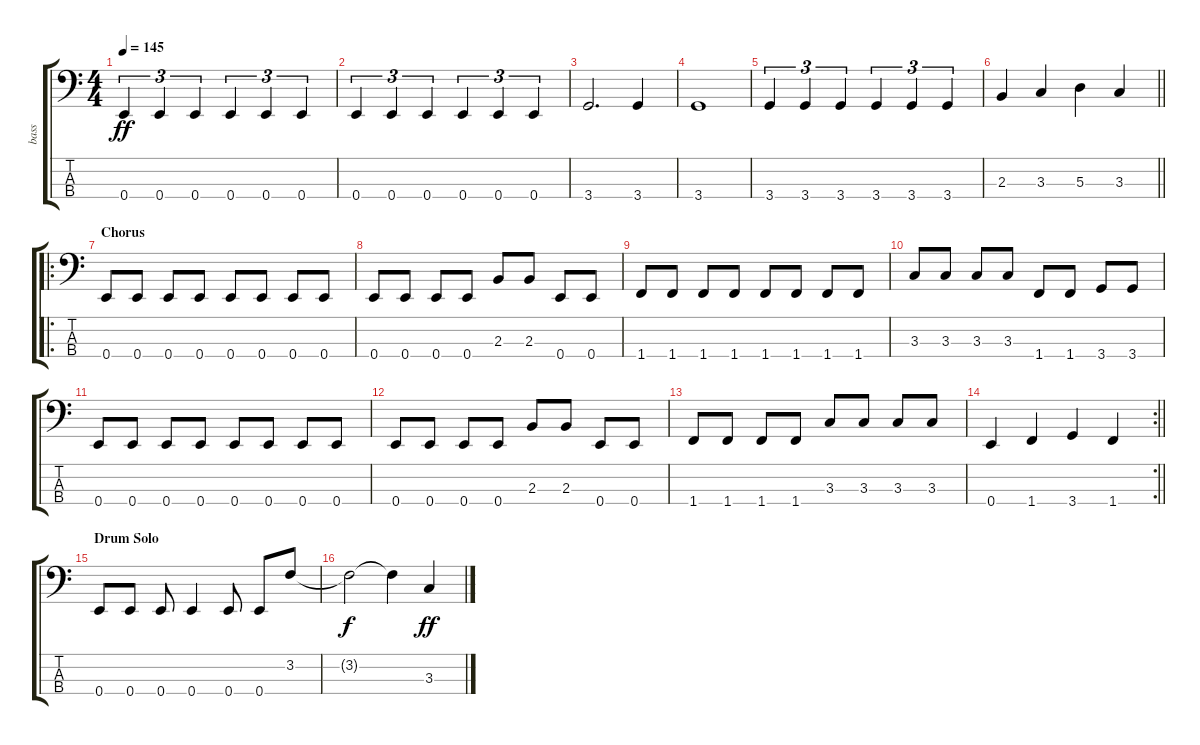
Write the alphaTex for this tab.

\track ("bass" "bass") {instrument electricbassfinger}
\staff {score tabs}
\tuning (G2 D2 A1 E1) {hide}
\ts (4 4)
\tempo 145
\clef f4
\ks c
0.4.4{tu (3 2) dy ff} 0.4.4{tu (3 2)} 0.4.4{tu (3 2)} 0.4.4{tu (3 2)} 0.4.4{tu (3 2)} 0.4.4{tu (3 2)} |
0.4.4{tu (3 2)} 0.4.4{tu (3 2)} 0.4.4{tu (3 2)} 0.4.4{tu (3 2)} 0.4.4{tu (3 2)} 0.4.4{tu (3 2)} |
3.4.2{d} 3.4.4 |
3.4.1 |
3.4.4{tu (3 2)} 3.4.4{tu (3 2)} 3.4.4{tu (3 2)} 3.4.4{tu (3 2)} 3.4.4{tu (3 2)} 3.4.4{tu (3 2)} |
\barLineRight lightlight
2.3.4 3.3.4 5.3.4 3.3.4 |
\ro
\section ("" "Chorus")
0.4.8 0.4.8 0.4.8 0.4.8 0.4.8 0.4.8 0.4.8 0.4.8 |
0.4.8 0.4.8 0.4.8 0.4.8 2.3.8 2.3.8 0.4.8 0.4.8 |
1.4.8 1.4.8 1.4.8 1.4.8 1.4.8 1.4.8 1.4.8 1.4.8 |
3.3.8 3.3.8 3.3.8 3.3.8 1.4.8 1.4.8 3.4.8 3.4.8 |
0.4.8 0.4.8 0.4.8 0.4.8 0.4.8 0.4.8 0.4.8 0.4.8 |
0.4.8 0.4.8 0.4.8 0.4.8 2.3.8 2.3.8 0.4.8 0.4.8 |
1.4.8 1.4.8 1.4.8 1.4.8 3.3.8 3.3.8 3.3.8 3.3.8 |
\rc 2
\barLineRight lightlight
0.4.4 1.4.4 3.4.4 1.4.4 |
\section ("" "Drum Solo")
0.4.8 0.4.8 0.4.8 0.4.4 0.4.8 0.4.8 3.2.8 |
3.2{t}.2{dy f} 3.2{t}.4 3.3.4{dy ff}
